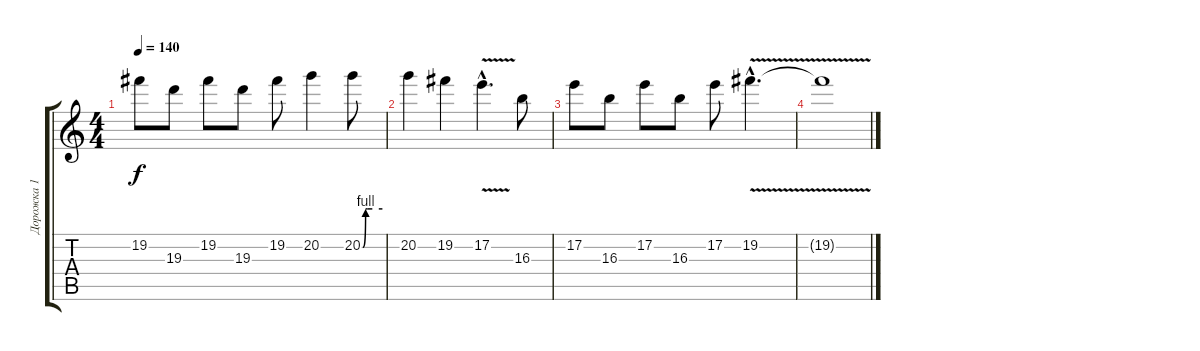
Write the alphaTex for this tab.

\track ("Дорожка 1" "Дорожка 1") {instrument distortionguitar}
\staff {score tabs}
\tuning (E4 B3 G3 D3 A2 E2) {hide}
\ts (4 4)
\tempo 140
\clef g2
\ks c
19.2.8{dy f} 19.3.8 19.2.8 19.3.8 19.2.8 20.2.4 20.2{be (custom 0 0 2 0 10 4 16 4 30 4 60 4)}.8 |
20.2.4 19.2.4 17.2{v hac}.4{d} 16.3.8 |
17.2.8 16.3.8 17.2.8 16.3.8 17.2.8 19.2{v hac}.4{d} |
19.2{t}.1
